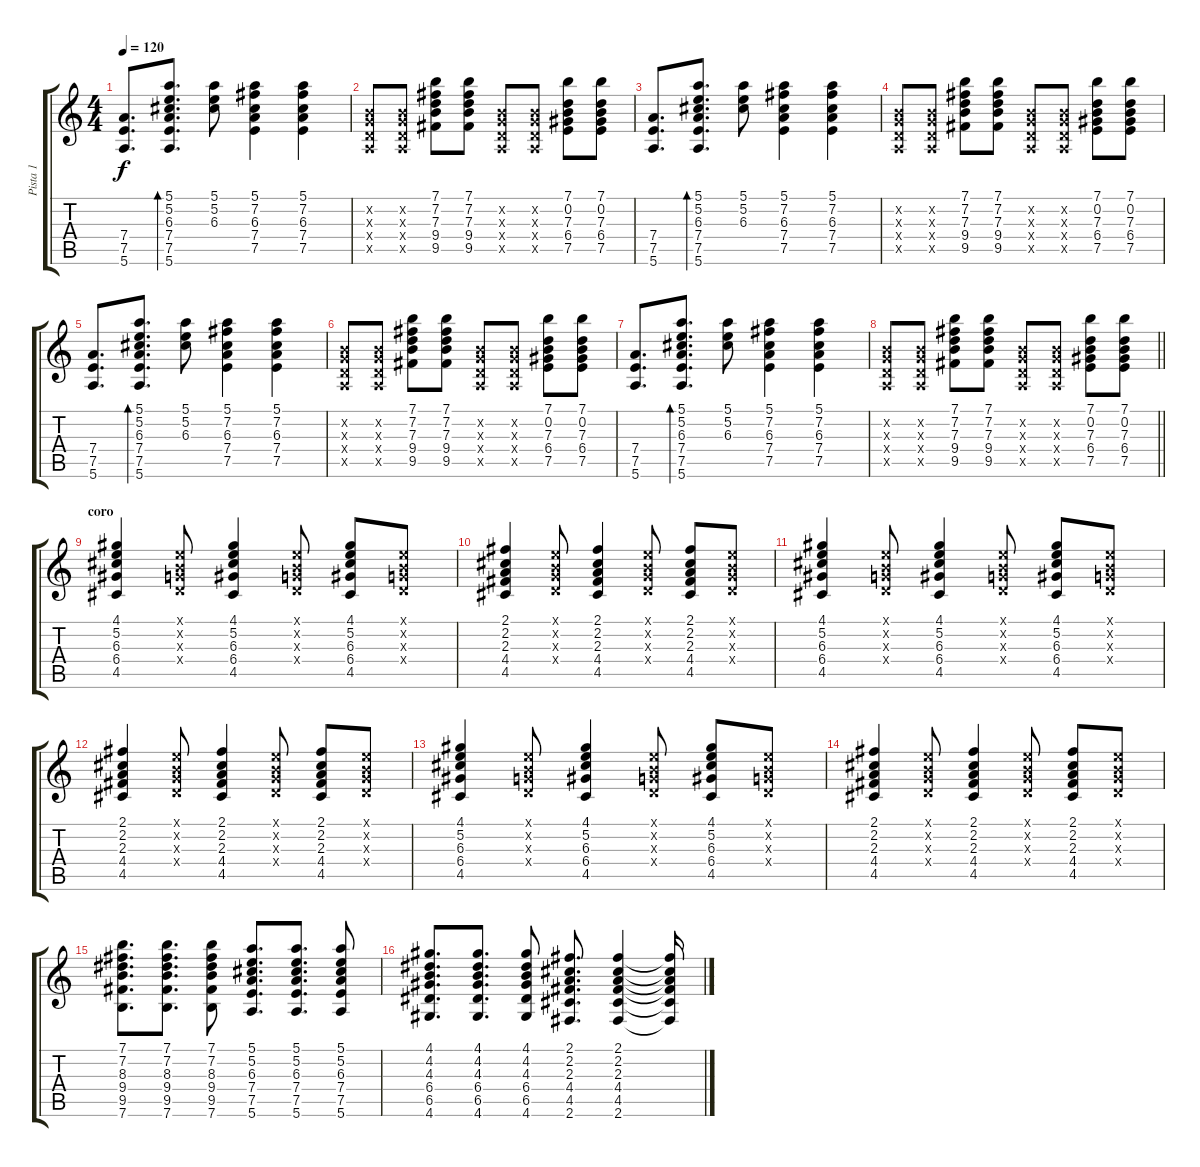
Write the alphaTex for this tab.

\track ("Pista 1" "Pista 1") {instrument acousticguitarsteel}
\staff {score tabs}
\tuning (E4 B3 G3 D3 A2 E2) {hide}
\ts (4 4)
\tempo 120
\clef g2
\ks c
(7.4 7.5 5.6).8{d dy f} (5.1 5.2 6.3 7.4 7.5 5.6).8{d bd 120} (5.1 5.2 6.3).8 (5.1 7.2 6.3 7.4 7.5).4 (5.1 7.2 6.3 7.4 7.5).4 |
(0.2{x} 0.3{x} 0.4{x} 0.5{x}).8 (0.2{x} 0.3{x} 0.4{x} 0.5{x}).8 (7.1 7.2 7.3 9.4 9.5).8 (7.1 7.2 7.3 9.4 9.5).8 (0.2{x} 0.3{x} 0.4{x} 0.5{x}).8 (0.2{x} 0.3{x} 0.4{x} 0.5{x}).8 (7.1 0.2 7.3 6.4 7.5).8 (7.1 0.2 7.3 6.4 7.5).8 |
(7.4 7.5 5.6).8{d} (5.1 5.2 6.3 7.4 7.5 5.6).8{d bd 120} (5.1 5.2 6.3).8 (5.1 7.2 6.3 7.4 7.5).4 (5.1 7.2 6.3 7.4 7.5).4 |
(0.2{x} 0.3{x} 0.4{x} 0.5{x}).8 (0.2{x} 0.3{x} 0.4{x} 0.5{x}).8 (7.1 7.2 7.3 9.4 9.5).8 (7.1 7.2 7.3 9.4 9.5).8 (0.2{x} 0.3{x} 0.4{x} 0.5{x}).8 (0.2{x} 0.3{x} 0.4{x} 0.5{x}).8 (7.1 0.2 7.3 6.4 7.5).8 (7.1 0.2 7.3 6.4 7.5).8 |
(7.4 7.5 5.6).8{d} (5.1 5.2 6.3 7.4 7.5 5.6).8{d bd 120} (5.1 5.2 6.3).8 (5.1 7.2 6.3 7.4 7.5).4 (5.1 7.2 6.3 7.4 7.5).4 |
(0.2{x} 0.3{x} 0.4{x} 0.5{x}).8 (0.2{x} 0.3{x} 0.4{x} 0.5{x}).8 (7.1 7.2 7.3 9.4 9.5).8 (7.1 7.2 7.3 9.4 9.5).8 (0.2{x} 0.3{x} 0.4{x} 0.5{x}).8 (0.2{x} 0.3{x} 0.4{x} 0.5{x}).8 (7.1 0.2 7.3 6.4 7.5).8 (7.1 0.2 7.3 6.4 7.5).8 |
(7.4 7.5 5.6).8{d} (5.1 5.2 6.3 7.4 7.5 5.6).8{d bd 120} (5.1 5.2 6.3).8 (5.1 7.2 6.3 7.4 7.5).4 (5.1 7.2 6.3 7.4 7.5).4 |
\barLineRight lightlight
(0.2{x} 0.3{x} 0.4{x} 0.5{x}).8 (0.2{x} 0.3{x} 0.4{x} 0.5{x}).8 (7.1 7.2 7.3 9.4 9.5).8 (7.1 7.2 7.3 9.4 9.5).8 (0.2{x} 0.3{x} 0.4{x} 0.5{x}).8 (0.2{x} 0.3{x} 0.4{x} 0.5{x}).8 (7.1 0.2 7.3 6.4 7.5).8 (7.1 0.2 7.3 6.4 7.5).8 |
\section ("" "coro")
(4.1 5.2 6.3 6.4 4.5).4 (0.1{x} 0.2{x} 0.3{x} 0.4{x}).8 (4.1 5.2 6.3 6.4 4.5).4 (0.1{x} 0.2{x} 0.3{x} 0.4{x}).8 (4.1 5.2 6.3 6.4 4.5).8 (0.1{x} 0.2{x} 0.3{x} 0.4{x}).8 |
(2.1 2.2 2.3 4.4 4.5).4 (0.1{x} 0.2{x} 0.3{x} 0.4{x}).8 (2.1 2.2 2.3 4.4 4.5).4 (0.1{x} 0.2{x} 0.3{x} 0.4{x}).8 (2.1 2.2 2.3 4.4 4.5).8 (0.1{x} 0.2{x} 0.3{x} 0.4{x}).8 |
(4.1 5.2 6.3 6.4 4.5).4 (0.1{x} 0.2{x} 0.3{x} 0.4{x}).8 (4.1 5.2 6.3 6.4 4.5).4 (0.1{x} 0.2{x} 0.3{x} 0.4{x}).8 (4.1 5.2 6.3 6.4 4.5).8 (0.1{x} 0.2{x} 0.3{x} 0.4{x}).8 |
(2.1 2.2 2.3 4.4 4.5).4 (0.1{x} 0.2{x} 0.3{x} 0.4{x}).8 (2.1 2.2 2.3 4.4 4.5).4 (0.1{x} 0.2{x} 0.3{x} 0.4{x}).8 (2.1 2.2 2.3 4.4 4.5).8 (0.1{x} 0.2{x} 0.3{x} 0.4{x}).8 |
(4.1 5.2 6.3 6.4 4.5).4 (0.1{x} 0.2{x} 0.3{x} 0.4{x}).8 (4.1 5.2 6.3 6.4 4.5).4 (0.1{x} 0.2{x} 0.3{x} 0.4{x}).8 (4.1 5.2 6.3 6.4 4.5).8 (0.1{x} 0.2{x} 0.3{x} 0.4{x}).8 |
(2.1 2.2 2.3 4.4 4.5).4 (0.1{x} 0.2{x} 0.3{x} 0.4{x}).8 (2.1 2.2 2.3 4.4 4.5).4 (0.1{x} 0.2{x} 0.3{x} 0.4{x}).8 (2.1 2.2 2.3 4.4 4.5).8 (0.1{x} 0.2{x} 0.3{x} 0.4{x}).8 |
(7.1 7.2 8.3 9.4 9.5 7.6).8{d} (7.1 7.2 8.3 9.4 9.5 7.6).8{d} (7.1 7.2 8.3 9.4 9.5 7.6).8 (5.1 5.2 6.3 7.4 7.5 5.6).8{d} (5.1 5.2 6.3 7.4 7.5 5.6).8{d} (5.1 5.2 6.3 7.4 7.5 5.6).8 |
(4.1 4.2 4.3 6.4 6.5 4.6).8{d} (4.1 4.2 4.3 6.4 6.5 4.6).8{d} (4.1 4.2 4.3 6.4 6.5 4.6).8 (2.1 2.2 2.3 4.4 4.5 2.6).8{d} (2.1 2.2 2.3 4.4 4.5 2.6).4 (2.1{t} 2.2{t} 2.3{t} 4.4{t} 4.5{t} 2.6{t}).16
